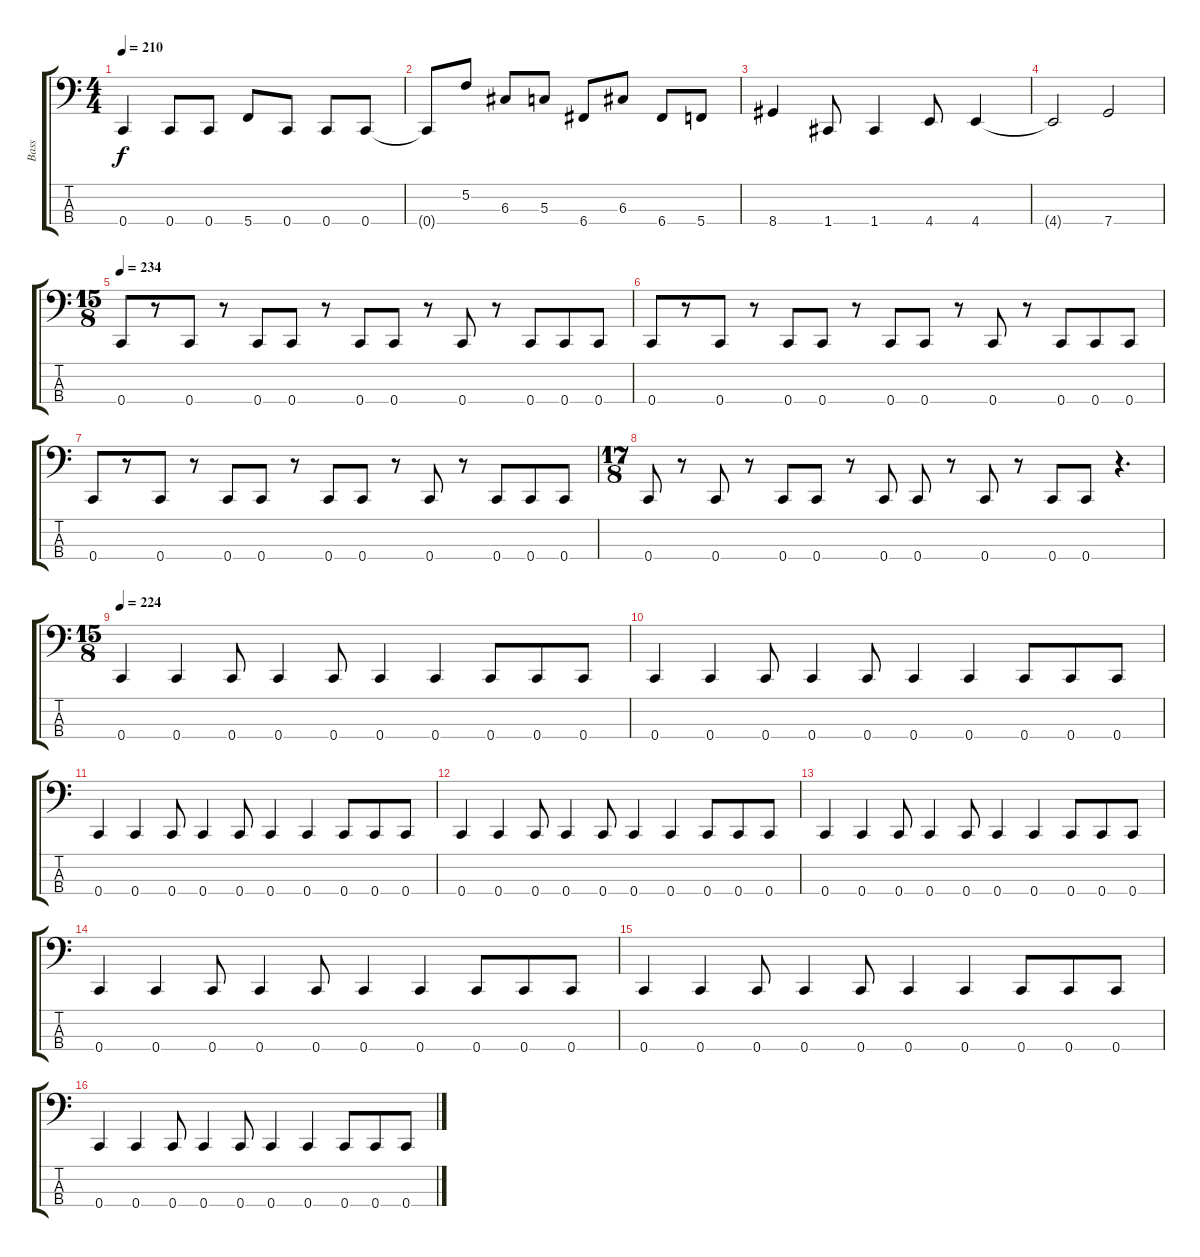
\track ("Bass" "Bass") {instrument electricbasspick}
\staff {score tabs}
\tuning (F2 C2 G1 C1) {hide}
\ts (4 4)
\tempo 210
\clef f4
\ks c
0.4.4{dy f} 0.4.8 0.4.8 5.4.8 0.4.8 0.4.8 0.4.8 |
0.4{t}.8 5.2.8 6.3.8 5.3.8 6.4.8 6.3.8 6.4.8 5.4.8 |
8.4.4 1.4.8 1.4.4 4.4.8 4.4.4 |
4.4{t}.2 7.4.2 |
\ts (15 8)
\tempo 234
0.4.8 r.8 0.4.8 r.8 0.4.8 0.4.8 r.8 0.4.8 0.4.8 r.8 0.4.8 r.8 0.4.8 0.4.8 0.4.8 |
0.4.8 r.8 0.4.8 r.8 0.4.8 0.4.8 r.8 0.4.8 0.4.8 r.8 0.4.8 r.8 0.4.8 0.4.8 0.4.8 |
0.4.8 r.8 0.4.8 r.8 0.4.8 0.4.8 r.8 0.4.8 0.4.8 r.8 0.4.8 r.8 0.4.8 0.4.8 0.4.8 |
\ts (17 8)
0.4.8 r.8 0.4.8 r.8 0.4.8 0.4.8 r.8 0.4.8 0.4.8 r.8 0.4.8 r.8 0.4.8 0.4.8 r.4{d} |
\ts (15 8)
\tempo 224
0.4.4 0.4.4 0.4.8 0.4.4 0.4.8 0.4.4 0.4.4 0.4.8 0.4.8 0.4.8 |
0.4.4 0.4.4 0.4.8 0.4.4 0.4.8 0.4.4 0.4.4 0.4.8 0.4.8 0.4.8 |
0.4.4 0.4.4 0.4.8 0.4.4 0.4.8 0.4.4 0.4.4 0.4.8 0.4.8 0.4.8 |
0.4.4 0.4.4 0.4.8 0.4.4 0.4.8 0.4.4 0.4.4 0.4.8 0.4.8 0.4.8 |
0.4.4 0.4.4 0.4.8 0.4.4 0.4.8 0.4.4 0.4.4 0.4.8 0.4.8 0.4.8 |
0.4.4 0.4.4 0.4.8 0.4.4 0.4.8 0.4.4 0.4.4 0.4.8 0.4.8 0.4.8 |
0.4.4 0.4.4 0.4.8 0.4.4 0.4.8 0.4.4 0.4.4 0.4.8 0.4.8 0.4.8 |
0.4.4 0.4.4 0.4.8 0.4.4 0.4.8 0.4.4 0.4.4 0.4.8 0.4.8 0.4.8
